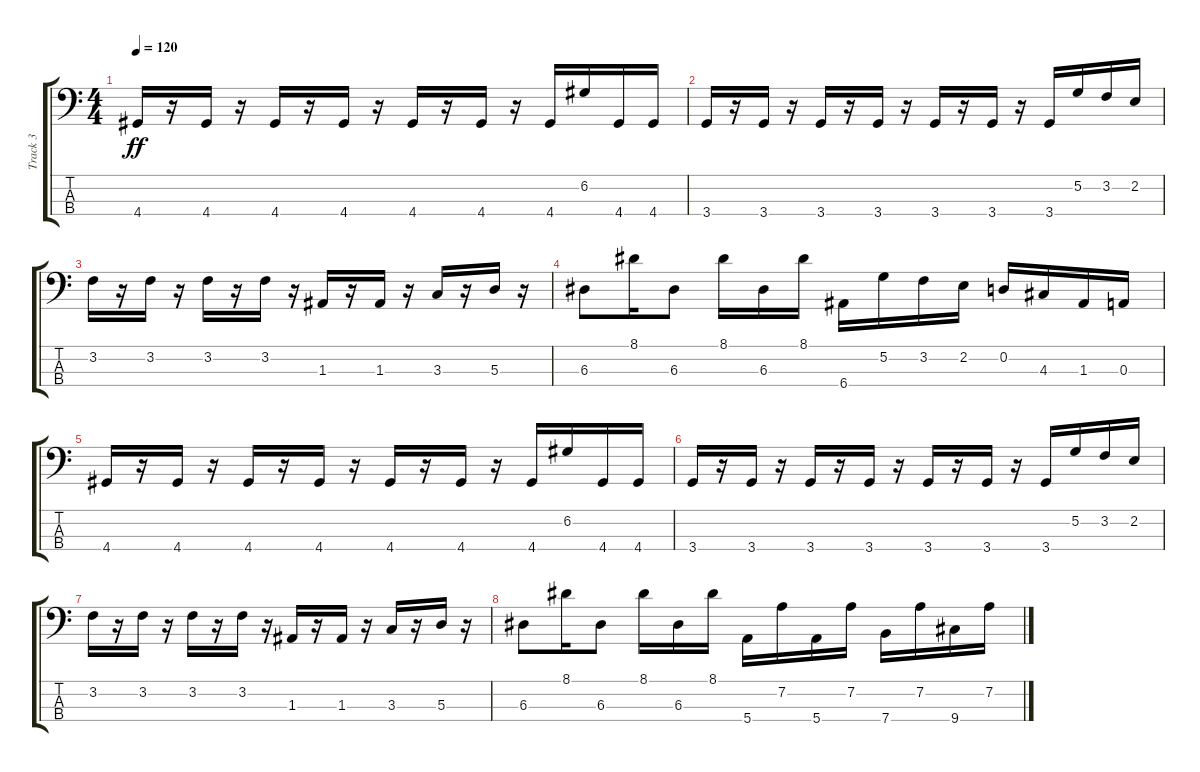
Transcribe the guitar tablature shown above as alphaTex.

\track ("Track 3" "Track 3") {instrument electricbassfinger}
\staff {score tabs}
\tuning (G2 D2 A1 E1) {hide}
\ts (4 4)
\tempo 120
\clef f4
\ks c
4.4.16{dy ff} r.16 4.4.16 r.16 4.4.16 r.16 4.4.16 r.16 4.4.16 r.16 4.4.16 r.16 4.4.16 6.2.16 4.4.16 4.4.16 |
3.4.16 r.16 3.4.16 r.16 3.4.16 r.16 3.4.16 r.16 3.4.16 r.16 3.4.16 r.16 3.4.16 5.2.16 3.2.16 2.2.16 |
3.2.16 r.16 3.2.16 r.16 3.2.16 r.16 3.2.16 r.16 1.3.16 r.16 1.3.16 r.16 3.3.16 r.16 5.3.16 r.16 |
6.3.8 8.1.16 6.3.8 8.1.16 6.3.16 8.1.16 6.4.16 5.2.16 3.2.16 2.2.16 0.2.16 4.3.16 1.3.16 0.3.16 |
4.4.16 r.16 4.4.16 r.16 4.4.16 r.16 4.4.16 r.16 4.4.16 r.16 4.4.16 r.16 4.4.16 6.2.16 4.4.16 4.4.16 |
3.4.16 r.16 3.4.16 r.16 3.4.16 r.16 3.4.16 r.16 3.4.16 r.16 3.4.16 r.16 3.4.16 5.2.16 3.2.16 2.2.16 |
3.2.16 r.16 3.2.16 r.16 3.2.16 r.16 3.2.16 r.16 1.3.16 r.16 1.3.16 r.16 3.3.16 r.16 5.3.16 r.16 |
6.3.8 8.1.16 6.3.8 8.1.16 6.3.16 8.1.16 5.4.16 7.2.16 5.4.16 7.2.16 7.4.16 7.2.16 9.4.16 7.2.16
